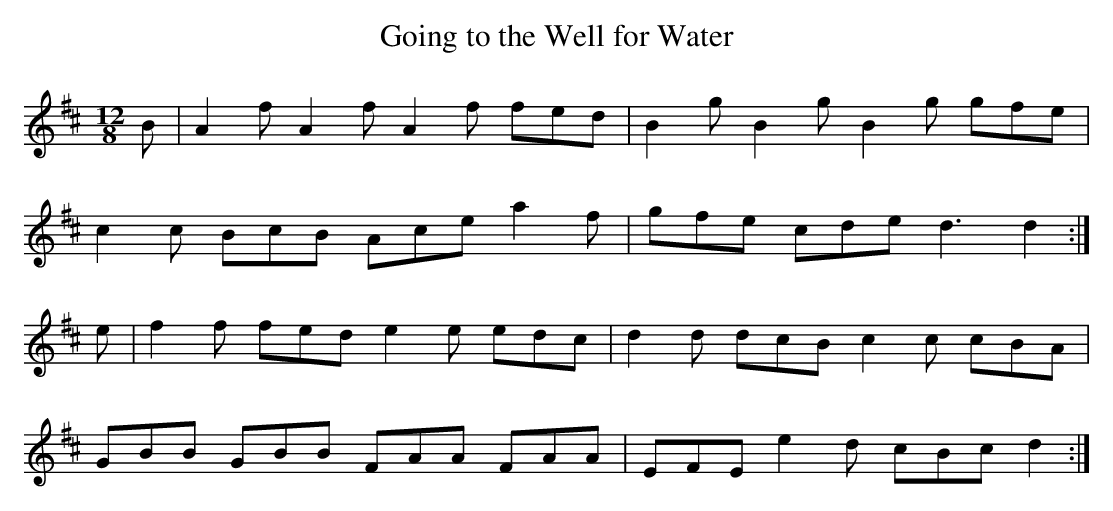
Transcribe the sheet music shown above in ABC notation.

X:1
T:Going to the Well for Water
M:12/8
K:D
B|A2f A2f A2f fed| B2g B2g B2g gfe|
c2c BcB Ace a2f| gfe cde  d3 d2:|
e|f2f fed e2e edc |d2d dcB  c2c cBA|
GBB GBB FAA FAA| EFE e2d  cBc d2:|
